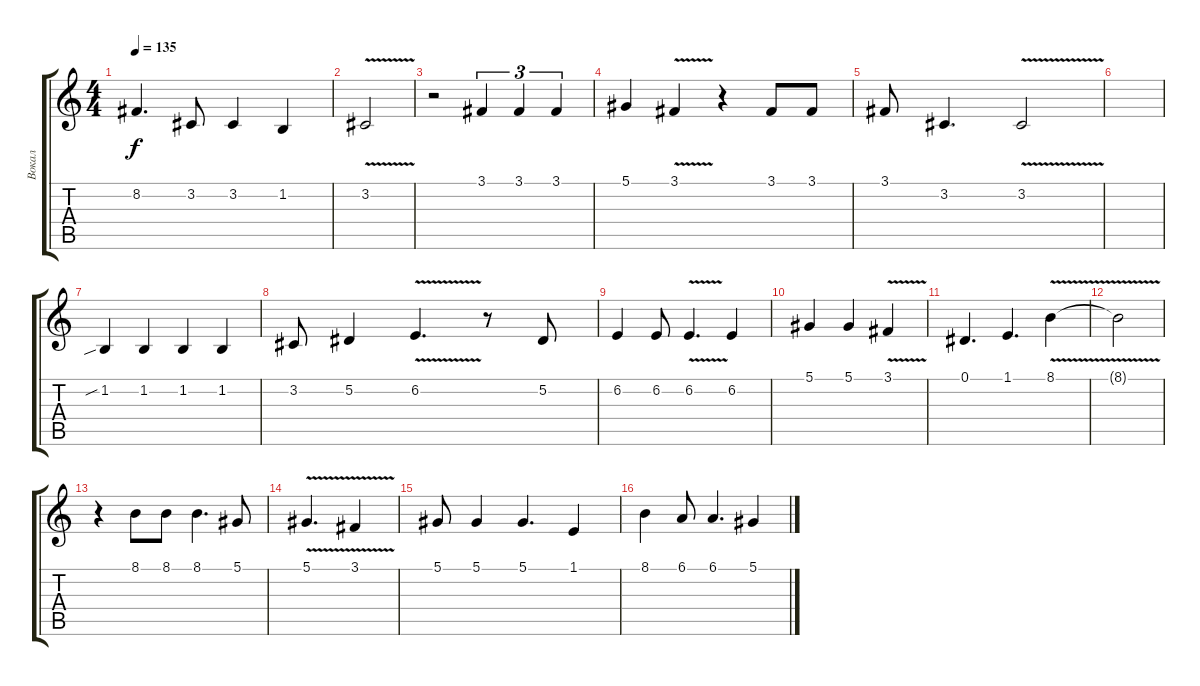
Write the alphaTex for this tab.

\track ("Вокал" "Вокал") {instrument synthvoice}
\staff {score tabs}
\tuning (Eb4 Bb3 Gb3 Db3 Ab2 Eb2) {hide}
\ts (4 4)
\tempo 135
\clef g2
\ks c
8.2.4{d dy f} 3.2.8 3.2.4 1.2.4 |
3.2{v}.2 |
r.2 3.1.4{tu (3 2)} 3.1.4{tu (3 2)} 3.1.4{tu (3 2)} |
5.1.4 3.1{v}.4 r.4 3.1.8 3.1.8 |
3.1.8 3.2.4{d} 3.2{v}.2 |
|
1.2{sib}.4 1.2.4 1.2.4 1.2.4 |
3.2.8 5.2.4 6.2{v}.4{d} r.8 5.2.8 |
6.2.4 6.2.8 6.2{v}.4{d} 6.2.4 |
5.1.4 5.1.4 3.1{v}.4 |
0.1.4{d} 1.1.4{d} 8.1{v}.4 |
8.1{t}.2 |
r.4 8.1.8 8.1.8 8.1.4{d} 5.1.8 |
5.1{v}.4{d} 3.1{v}.4 |
5.1.8 5.1.4 5.1.4{d} 1.1.4 |
8.1.4 6.1.8 6.1.4{d} 5.1.4
